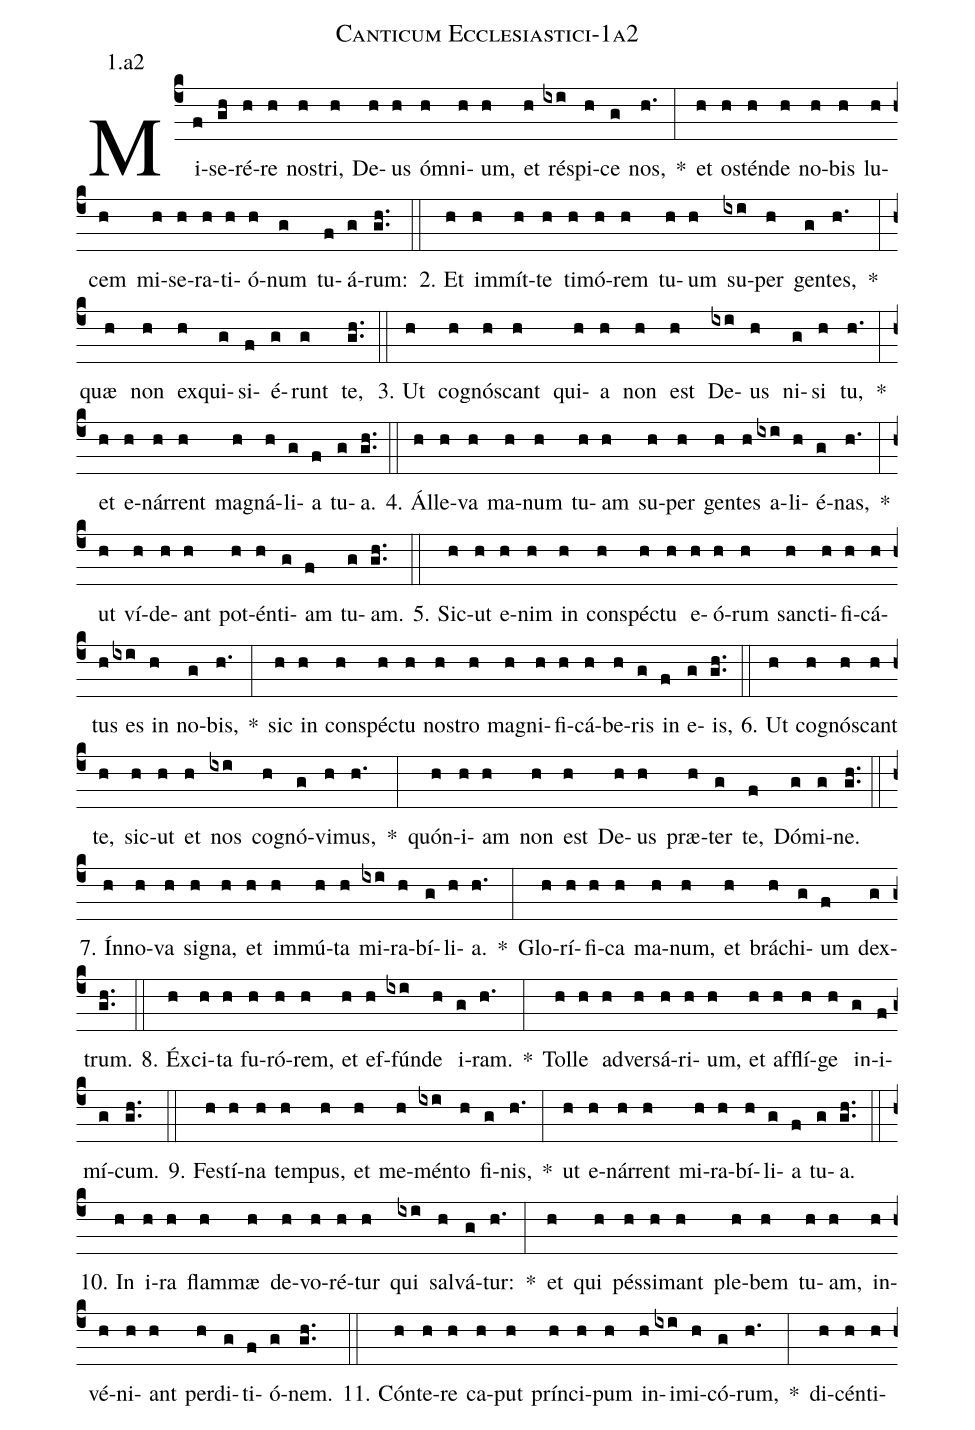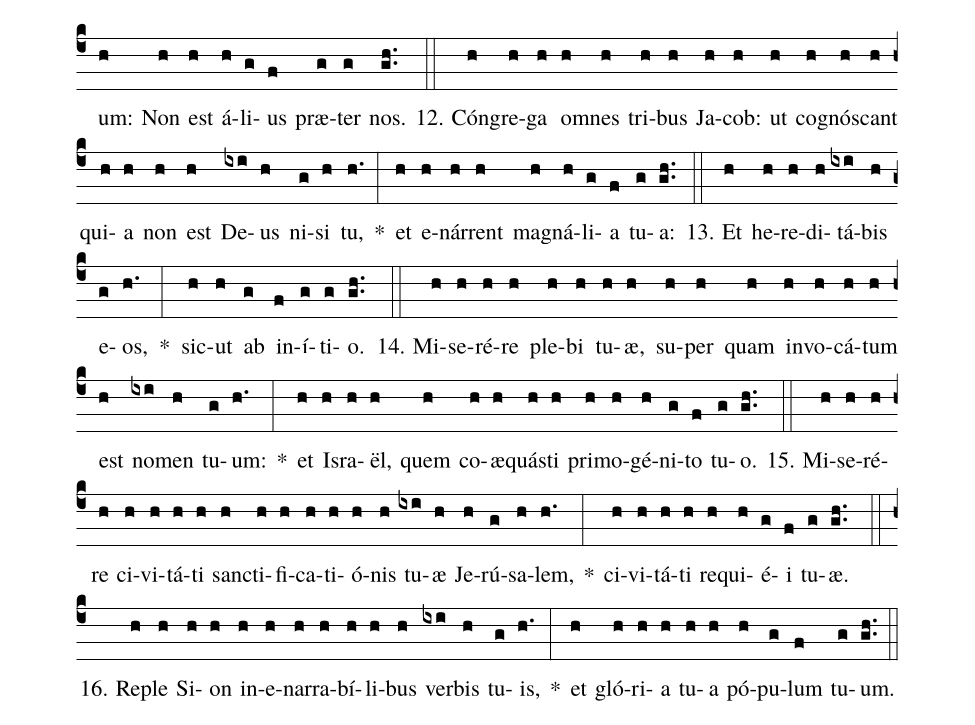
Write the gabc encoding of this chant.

name: Canticum Ecclesiastici-1a2;
annotation: 1.a2;
%%
(c4)Mi(f)se(gh)ré(h)re(h) nos(h)tri,(h) De(h)us(h) óm(h)ni(h)um,(h) et(h) ré(ixi)spi(h)ce(g) nos,(h.) *(:) et(h) os(h)tén(h)de(h) no(h)bis(h) lu(h)cem(h) mi(h)se(h)ra(h)ti(h)ó(h)num(g) tu(f)á(g)rum:(gh..) (::)
2. Et(h) im(h)mít(h)te(h) ti(h)mó(h)rem(h) tu(h)um(h) su(ixi)per(h) gen(g)tes,(h.) *(:) quæ(h) non(h) ex(h)qui(g)si(f)é(g)runt(g) te,(gh..) (::)
3. Ut(h) co(h)gnós(h)cant(h) qui(h)a(h) non(h) est(h) De(ixi)us(h) ni(g)si(h) tu,(h.) *(:) et(h) e(h)nár(h)rent(h) ma(h)gná(h)li(g)a(f) tu(g)a.(gh..) (::)
4. Ál(h)le(h)va(h) ma(h)num(h) tu(h)am(h) su(h)per(h) gen(h)tes(h) a(ixi)li(h)é(g)nas,(h.) *(:) ut(h) ví(h)de(h)ant(h) pot(h)én(h)ti(g)am(f) tu(g)am.(gh..) (::)
5. Sic(h)ut(h) e(h)nim(h) in(h) con(h)spéc(h)tu(h) e(h)ó(h)rum(h) sanc(h)ti(h)fi(h)cá(h)tus(h) es(ixi) in(h) no(g)bis,(h.) *(:) sic(h) in(h) con(h)spéc(h)tu(h) nos(h)tro(h) ma(h)gni(h)fi(h)cá(h)be(h)ris(g) in(f) e(g)is,(gh..) (::)
6. Ut(h) co(h)gnós(h)cant(h) te,(h) sic(h)ut(h) et(h) nos(ixi) co(h)gnó(g)vi(h)mus,(h.) *(:) quón(h)i(h)am(h) non(h) est(h) De(h)us(h) præ(h)ter(g) te,(f) Dó(g)mi(g)ne.(gh..) (::)
7. Ín(h)no(h)va(h) si(h)gna,(h) et(h) im(h)mú(h)ta(h) mi(ixi)ra(h)bí(g)li(h)a.(h.) *(:) Glo(h)rí(h)fi(h)ca(h) ma(h)num,(h) et(h) brá(h)chi(g)um(f) dex(g)trum.(gh..) (::)
8. Éx(h)ci(h)ta(h) fu(h)ró(h)rem,(h) et(h) ef(h)fún(ixi)de(h) i(g)ram.(h.) *(:) Tol(h)le(h) ad(h)ver(h)sá(h)ri(h)um,(h) et(h) af(h)flí(h)ge(h) in(g)i(f)mí(g)cum.(gh..) (::)
9. Fes(h)tí(h)na(h) tem(h)pus,(h) et(h) me(h)mén(ixi)to(h) fi(g)nis,(h.) *(:) ut(h) e(h)nár(h)rent(h) mi(h)ra(h)bí(h)li(g)a(f) tu(g)a.(gh..) (::)
10. In(h) i(h)ra(h) flam(h)mæ(h) de(h)vo(h)ré(h)tur(h) qui(ixi) sal(h)vá(g)tur:(h.) *(:) et(h) qui(h) pés(h)si(h)mant(h) ple(h)bem(h) tu(h)am,(h) in(h)vé(h)ni(h)ant(h) per(h)di(g)ti(f)ó(g)nem.(gh..) (::)
11. Cón(h)te(h)re(h) ca(h)put(h) prín(h)ci(h)pum(h) in(h)i(ixi)mi(h)có(g)rum,(h.) *(:) di(h)cén(h)ti(h)um:(h) Non(h) est(h) á(h)li(g)us(f) præ(g)ter(g) nos.(gh..) (::)
12. Cón(h)gre(h)ga(h) om(h)nes(h) tri(h)bus(h) Ja(h)cob:(h) ut(h) co(h)gnós(h)cant(h) qui(h)a(h) non(h) est(h) De(ixi)us(h) ni(g)si(h) tu,(h.) *(:) et(h) e(h)nár(h)rent(h) ma(h)gná(h)li(g)a(f) tu(g)a:(gh..) (::)
13. Et(h) he(h)re(h)di(h)tá(ixi)bis(h) e(g)os,(h.) *(:) sic(h)ut(h) ab(g) in(f)í(g)ti(g)o.(gh..) (::)
14. Mi(h)se(h)ré(h)re(h) ple(h)bi(h) tu(h)æ,(h) su(h)per(h) quam(h) in(h)vo(h)cá(h)tum(h) est(h) no(ixi)men(h) tu(g)um:(h.) *(:) et(h) Is(h)ra(h)ël,(h) quem(h) co(h)æ(h)quás(h)ti(h) pri(h)mo(h)gé(h)ni(g)to(f) tu(g)o.(gh..) (::)
15. Mi(h)se(h)ré(h)re(h) ci(h)vi(h)tá(h)ti(h) sanc(h)ti(h)fi(h)ca(h)ti(h)ó(h)nis(h) tu(ixi)æ(h) Je(h)rú(g)sa(h)lem,(h.) *(:) ci(h)vi(h)tá(h)ti(h) re(h)qui(h)é(g)i(f) tu(g)æ.(gh..) (::)
16. Re(h)ple(h) Si(h)on(h) in(h)e(h)nar(h)ra(h)bí(h)li(h)bus(h) ver(ixi)bis(h) tu(g)is,(h.) *(:) et(h) gló(h)ri(h)a(h) tu(h)a(h) pó(h)pu(g)lum(f) tu(g)um.(gh..) (::)
